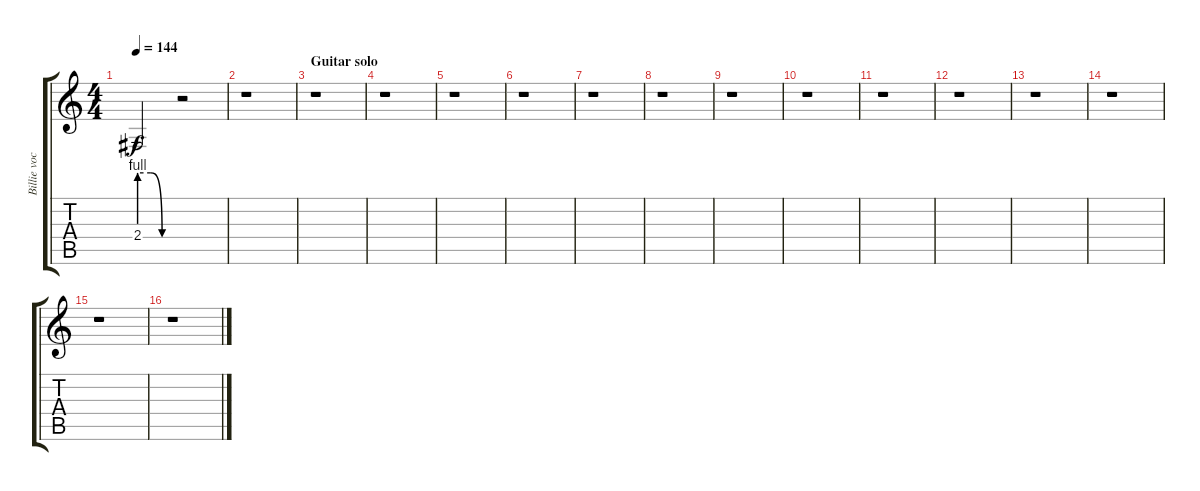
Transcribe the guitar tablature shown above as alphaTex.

\track ("Billie vocals" "Billie voc") {instrument harmonica}
\staff {score tabs}
\tuning (E4 B3 G3 D3 A2 E2) {hide}
\ts (4 4)
\tempo 144
\clef g2
\ks c
2.4{be (custom 0 4 20 4 40 0 60 0)}.2{dy f} r.2 |
r.1 |
\section ("" "Guitar solo")
r.1 |
r.1 |
r.1 |
r.1 |
r.1 |
r.1 |
r.1 |
r.1 |
r.1 |
r.1 |
r.1 |
r.1 |
r.1 |
r.1
